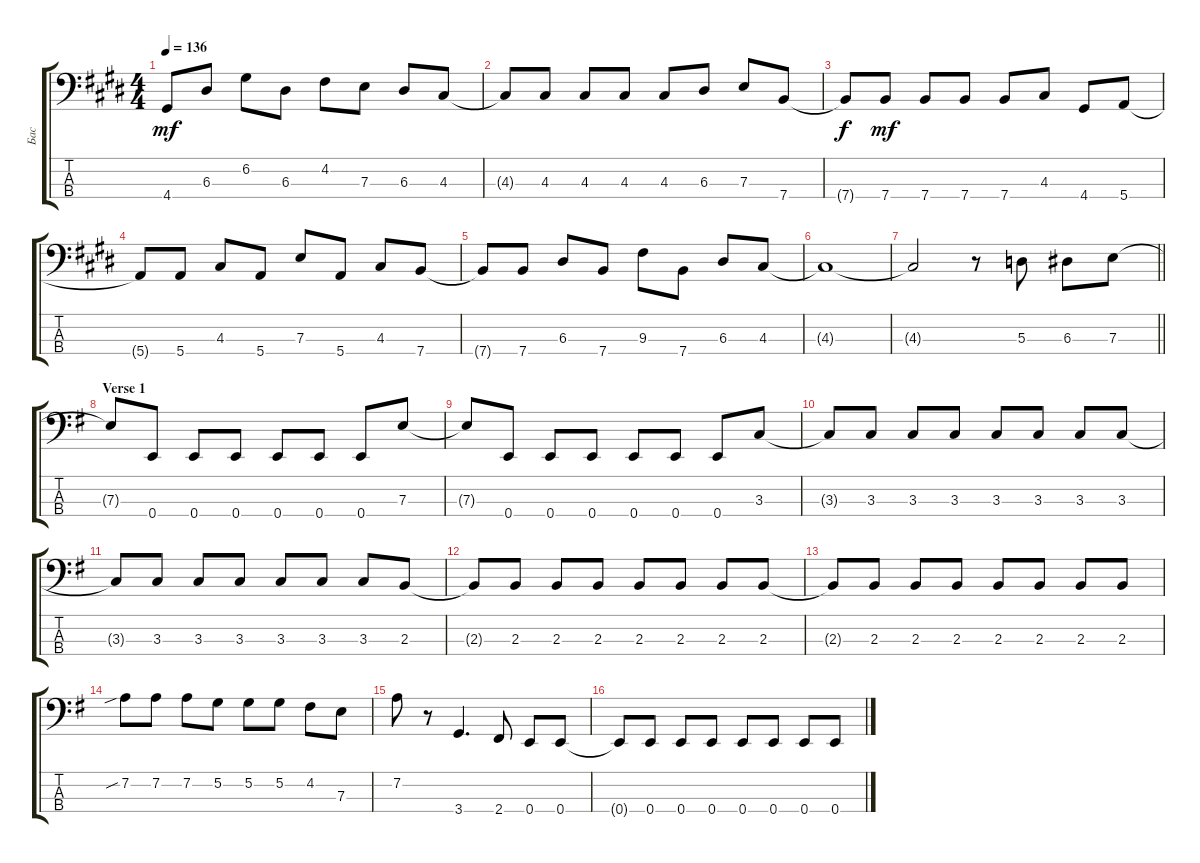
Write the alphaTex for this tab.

\track ("Бас" "Бас") {instrument fretlessbass}
\staff {score tabs}
\tuning (G2 D2 A1 E1) {hide}
\ts (4 4)
\tempo 136
\clef f4
\ks c#minor
4.4{t}.8{dy mf} 6.3.8 6.2.8 6.3.8 4.2.8 7.3.8 6.3.8 4.3.8 |
4.3{t}.8 4.3.8 4.3.8 4.3.8 4.3.8 6.3.8 7.3.8 7.4.8 |
7.4{t}.8{dy f} 7.4.8{dy mf} 7.4.8 7.4.8 7.4.8 4.3.8 4.4.8 5.4.8 |
5.4{t}.8 5.4.8 4.3.8 5.4.8 7.3.8 5.4.8 4.3.8 7.4.8 |
7.4{t}.8 7.4.8 6.3.8 7.4.8 9.3.8 7.4.8 6.3.8 4.3.8 |
4.3{t}.1 |
\barLineRight lightlight
4.3{t}.2 r.8 5.3.8 6.3.8 7.3.8 |
\section ("" "Verse 1")
\ks eminor
7.3{t}.8 0.4.8 0.4.8 0.4.8 0.4.8 0.4.8 0.4.8 7.3.8 |
7.3{t}.8 0.4.8 0.4.8 0.4.8 0.4.8 0.4.8 0.4.8 3.3.8 |
3.3{t}.8 3.3.8 3.3.8 3.3.8 3.3.8 3.3.8 3.3.8 3.3.8 |
3.3{t}.8 3.3.8 3.3.8 3.3.8 3.3.8 3.3.8 3.3.8 2.3.8 |
2.3{t}.8 2.3.8 2.3.8 2.3.8 2.3.8 2.3.8 2.3.8 2.3.8 |
2.3{t}.8 2.3.8 2.3.8 2.3.8 2.3.8 2.3.8 2.3.8 2.3.8 |
7.2{sib}.8 7.2.8 7.2.8 5.2.8 5.2.8 5.2.8 4.2.8 7.3.8 |
7.2.8 r.8 3.4.4{d} 2.4.8 0.4.8 0.4.8 |
0.4{t}.8 0.4.8 0.4.8 0.4.8 0.4.8 0.4.8 0.4.8 0.4.8
